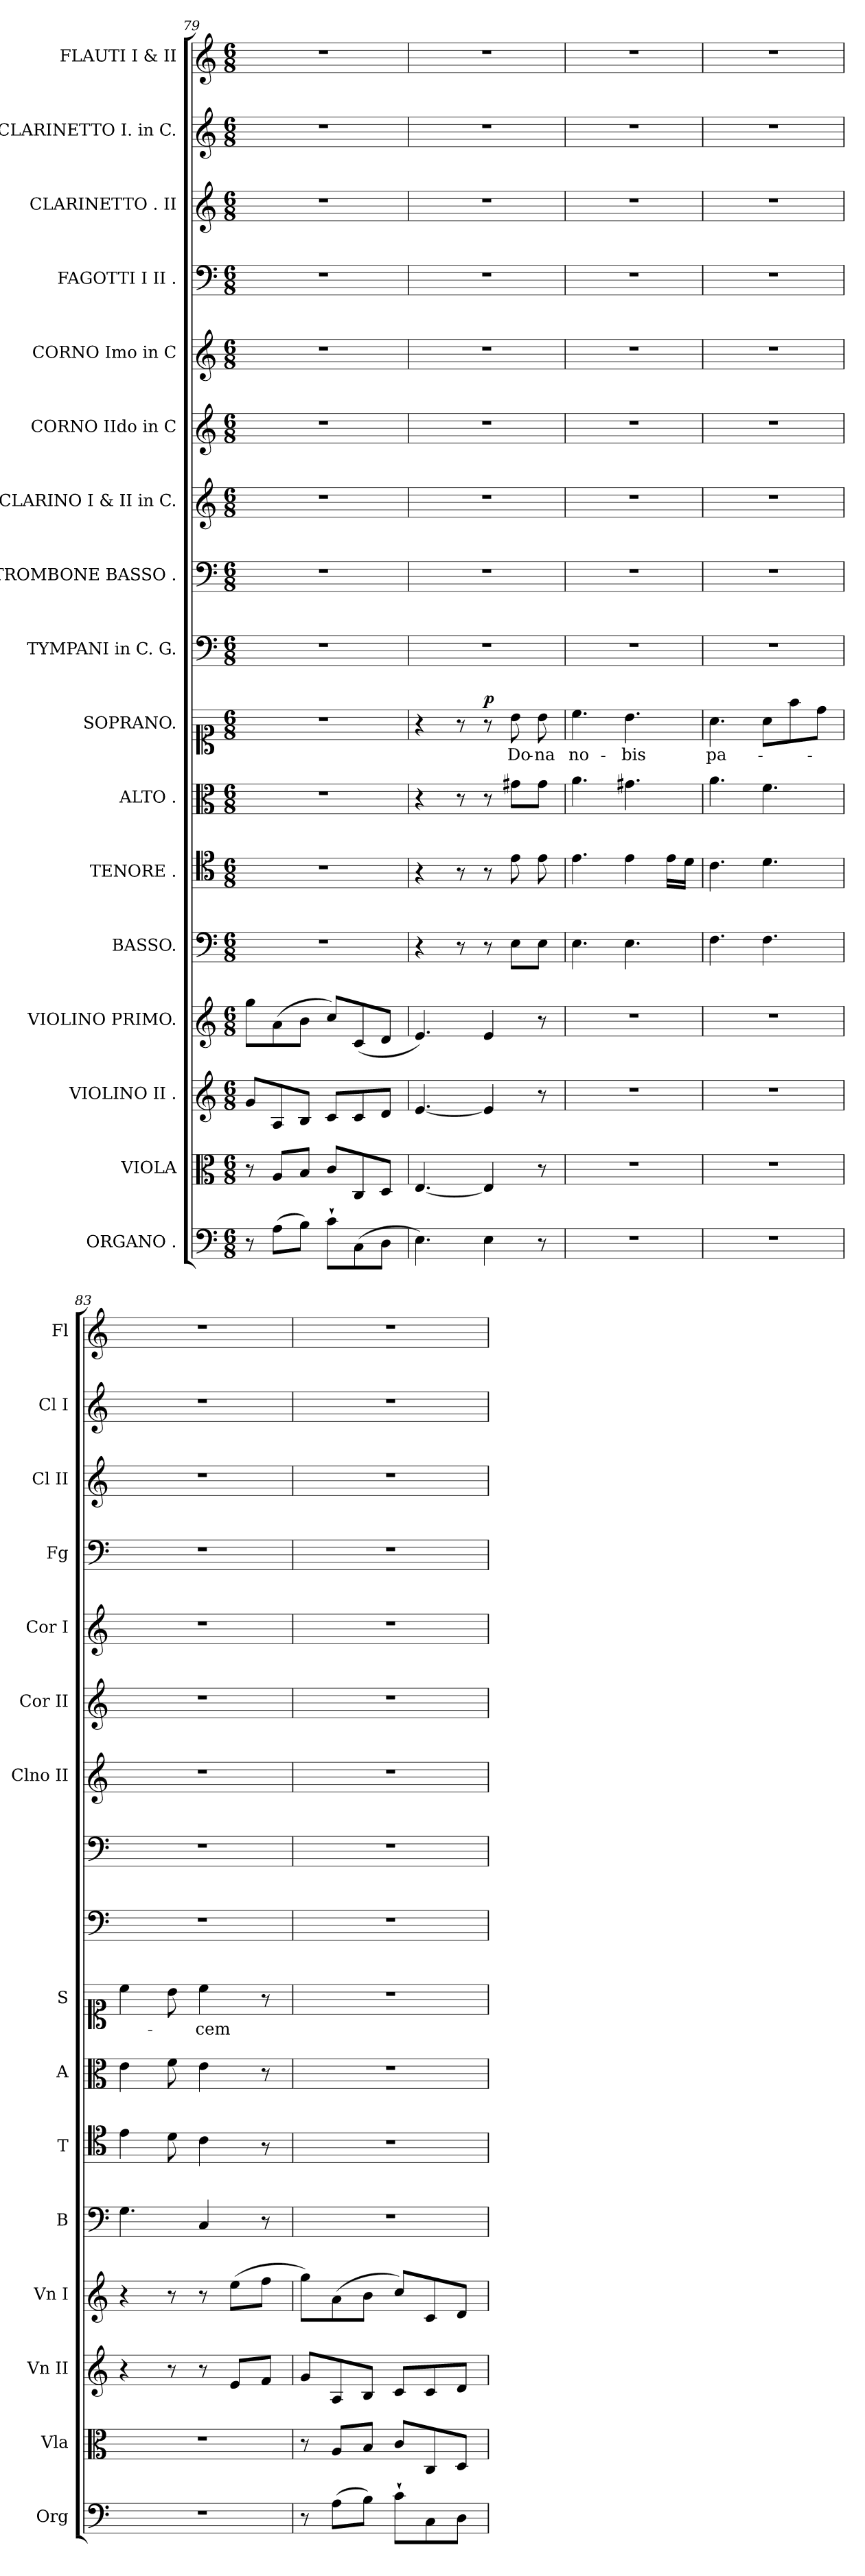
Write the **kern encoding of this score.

**kern	**kern	**kern	**kern	**kern	**kern	**kern	**kern	**text	**dynam	**kern	**kern	**kern	**kern	**kern	**kern	**kern	**kern	**kern
*part17	*part16	*part15	*part14	*part13	*part12	*part11	*part10	*part10	*part10	*part9	*part8	*part7	*part6	*part5	*part4	*part3	*part2	*part1
*staff17	*staff16	*staff15	*staff14	*staff13	*staff12	*staff11	*staff10	*staff10	*staff10	*staff9	*staff8	*staff7	*staff6	*staff5	*staff4	*staff3	*staff2	*staff1
*I"ORGANO .	*I"VIOLA	*I"VIOLINO II .	*I"VIOLINO PRIMO.	*I"BASSO.	*I"TENORE .	*I"ALTO .	*I"SOPRANO.	*	*	*I"TYMPANI in C. G.	*I"TROMBONE BASSO .	*I"CLARINO I & II in C.	*I"CORNO IIdo in C	*I"CORNO Imo in C	*I"FAGOTTI I II .	*I"CLARINETTO . II	*I"CLARINETTO I. in C.	*I"FLAUTI I & II
*I'Org	*I'Vla	*I'Vn II	*I'Vn I	*I'B	*I'T	*I'A	*I'S	*	*	*	*	*I'Clno II	*I'Cor II	*I'Cor I	*I'Fg	*I'Cl II	*I'Cl I	*I'Fl
*clefF4	*clefC3	*clefG2	*clefG2	*clefF4	*clefC4	*clefC3	*clefC1	*	*	*clefF4	*clefF4	*clefG2	*clefG2	*clefG2	*clefF4	*clefG2	*clefG2	*clefG2
*k[]	*k[]	*k[]	*k[]	*k[]	*k[]	*k[]	*k[]	*	*	*k[]	*k[]	*k[]	*k[]	*k[]	*k[]	*k[]	*k[]	*k[]
*C:	*C:	*C:	*C:	*C:	*C:	*C:	*C:	*	*	*C:	*C:	*C:	*C:	*C:	*C:	*C:	*C:	*C:
*M6/8	*M6/8	*M6/8	*M6/8	*M6/8	*M6/8	*M6/8	*M6/8	*	*	*M6/8	*M6/8	*M6/8	*M6/8	*M6/8	*M6/8	*M6/8	*M6/8	*M6/8
=79	=79	=79	=79	=79	=79	=79	=79	=79	=79	=79	=79	=79	=79	=79	=79	=79	=79	=79
8r	8r	8gL	8ggL	2.r	2.r	2.r	2.r	.	.	2.r	2.r	2.r	2.r	2.r	2.r	2.r	2.r	2.r
(>8AL	8AL	8A	(>8a	.	.	.	.	.	.	.	.	.	.	.	.	.	.	.
8BJ)	8BJ	8BJ	8bJ	.	.	.	.	.	.	.	.	.	.	.	.	.	.	.
8c`L	8cL	8cL	8ccL)	.	.	.	.	.	.	.	.	.	.	.	.	.	.	.
(>8C	8C	8c	(<8c	.	.	.	.	.	.	.	.	.	.	.	.	.	.	.
8DJ	8DJ	8dJ	8dJ	.	.	.	.	.	.	.	.	.	.	.	.	.	.	.
=80	=80	=80	=80	=80	=80	=80	=80	=80	=80	=80	=80	=80	=80	=80	=80	=80	=80	=80
4.E)	[4.E	[4.e	4.e)	4r	4r	4r	4r	.	.	2.r	2.r	2.r	2.r	2.r	2.r	2.r	2.r	2.r
.	.	.	.	8r	8r	8r	8r	.	.	.	.	.	.	.	.	.	.	.
!	!	!	!	!	!	!	!	!	!LO:DY:a	!	!	!	!	!	!	!	!	!
4E	4E]	4e]	4e	8r	8r	8r	8r	.	p	.	.	.	.	.	.	.	.	.
.	.	.	.	8E\L	8e	8g#X\L	8b	Do-	.	.	.	.	.	.	.	.	.	.
8r	8r	8r	8r	8E\J	8e	8g#\J	8b	-na	.	.	.	.	.	.	.	.	.	.
=81	=81	=81	=81	=81	=81	=81	=81	=81	=81	=81	=81	=81	=81	=81	=81	=81	=81	=81
2.r	2.r	2.r	2.r	4.E	4.e	4.a	4.cc	no-	.	2.r	2.r	2.r	2.r	2.r	2.r	2.r	2.r	2.r
.	.	.	.	4.E	4e	4.g#X	4.b	-bis	.	.	.	.	.	.	.	.	.	.
.	.	.	.	.	16eLL	.	.	.	.	.	.	.	.	.	.	.	.	.
.	.	.	.	.	16dJJ	.	.	.	.	.	.	.	.	.	.	.	.	.
=82	=82	=82	=82	=82	=82	=82	=82	=82	=82	=82	=82	=82	=82	=82	=82	=82	=82	=82
2.r	2.r	2.r	2.r	4.F	4.c	4.a	4.a	pa-	.	2.r	2.r	2.r	2.r	2.r	2.r	2.r	2.r	2.r
.	.	.	.	4.F	4.d	4.f	8aL	.	.	.	.	.	.	.	.	.	.	.
.	.	.	.	.	.	.	8ff	.	.	.	.	.	.	.	.	.	.	.
.	.	.	.	.	.	.	8ddJ	.	.	.	.	.	.	.	.	.	.	.
=83	=83	=83	=83	=83	=83	=83	=83	=83	=83	=83	=83	=83	=83	=83	=83	=83	=83	=83
2.r	2.r	4r	4r	4.G	4e	4e	4cc	.	.	2.r	2.r	2.r	2.r	2.r	2.r	2.r	2.r	2.r
.	.	8r	8r	.	8d	8f	8b	.	.	.	.	.	.	.	.	.	.	.
.	.	8r	8r	4C	4c	4e	4cc	-cem	.	.	.	.	.	.	.	.	.	.
.	.	8eL	(>8eeL	.	.	.	.	.	.	.	.	.	.	.	.	.	.	.
.	.	8fJ	8ffJ	8r	8r	8r	8r	.	.	.	.	.	.	.	.	.	.	.
=84	=84	=84	=84	=84	=84	=84	=84	=84	=84	=84	=84	=84	=84	=84	=84	=84	=84	=84
8r	8r	8gL	8ggL)	2.r	2.r	2.r	2.r	.	.	2.r	2.r	2.r	2.r	2.r	2.r	2.r	2.r	2.r
(>8AL	8AL	8A	(>8a	.	.	.	.	.	.	.	.	.	.	.	.	.	.	.
8BJ)	8BJ	8BJ	8bJ	.	.	.	.	.	.	.	.	.	.	.	.	.	.	.
8c`L	8cL	8cL	8ccL)	.	.	.	.	.	.	.	.	.	.	.	.	.	.	.
8C	8C	8c	8c	.	.	.	.	.	.	.	.	.	.	.	.	.	.	.
8DJ	8DJ	8dJ	8dJ	.	.	.	.	.	.	.	.	.	.	.	.	.	.	.
=	=	=	=	=	=	=	=	=	=	=	=	=	=	=	=	=	=	=
*-	*-	*-	*-	*-	*-	*-	*-	*-	*-	*-	*-	*-	*-	*-	*-	*-	*-	*-
